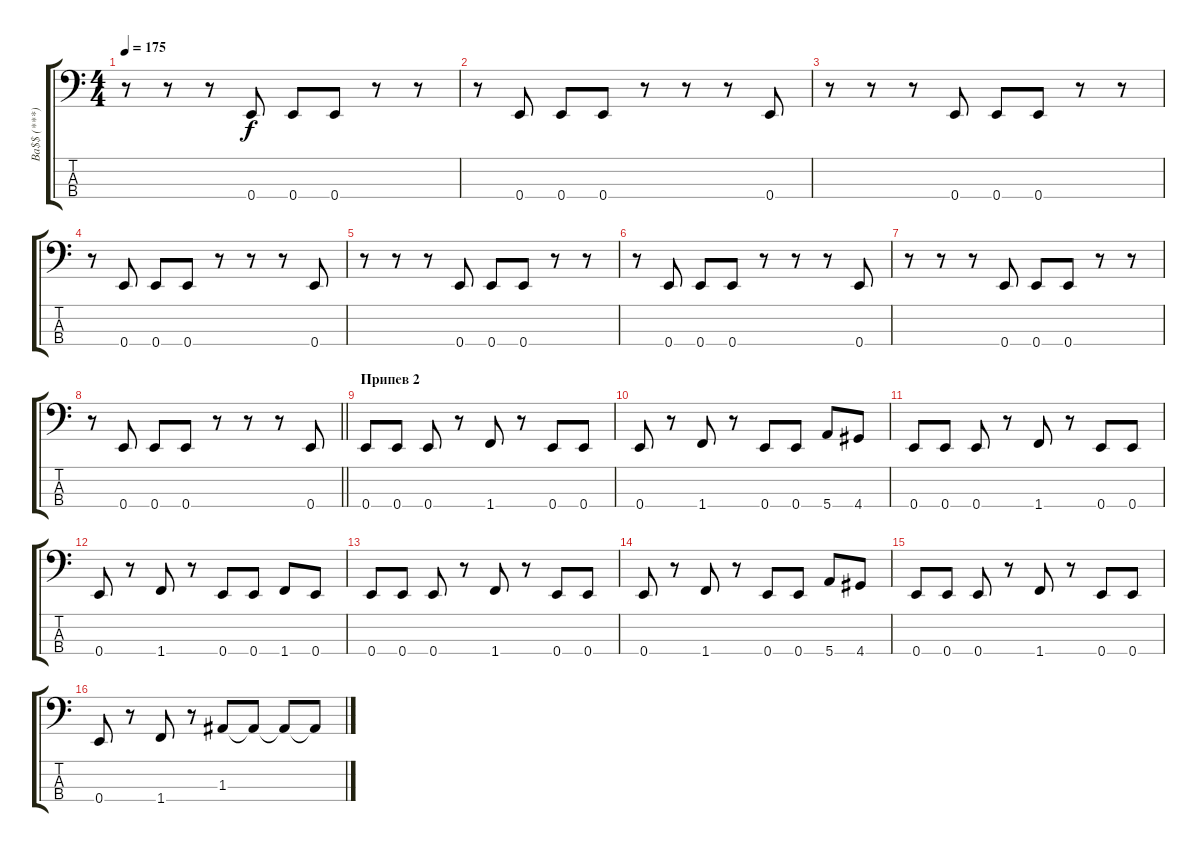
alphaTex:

\track ("Ba$$ (***)" "Ba$$ (***)") {instrument electricbasspick}
\staff {score tabs}
\tuning (G2 D2 A1 E1) {hide}
\ts (4 4)
\tempo 175
\clef f4
\ks c
r.8{dy f} r.8 r.8 0.4.8 0.4.8 0.4.8 r.8 r.8 |
r.8 0.4.8 0.4.8 0.4.8 r.8 r.8 r.8 0.4.8 |
r.8 r.8 r.8 0.4.8 0.4.8 0.4.8 r.8 r.8 |
r.8 0.4.8 0.4.8 0.4.8 r.8 r.8 r.8 0.4.8 |
r.8 r.8 r.8 0.4.8 0.4.8 0.4.8 r.8 r.8 |
r.8 0.4.8 0.4.8 0.4.8 r.8 r.8 r.8 0.4.8 |
r.8 r.8 r.8 0.4.8 0.4.8 0.4.8 r.8 r.8 |
\barLineRight lightlight
r.8 0.4.8 0.4.8 0.4.8 r.8 r.8 r.8 0.4.8 |
\section ("" "Припев 2")
0.4.8 0.4.8 0.4.8 r.8 1.4.8 r.8 0.4.8 0.4.8 |
0.4.8 r.8 1.4.8 r.8 0.4.8 0.4.8 5.4.8 4.4.8 |
0.4.8 0.4.8 0.4.8 r.8 1.4.8 r.8 0.4.8 0.4.8 |
0.4.8 r.8 1.4.8 r.8 0.4.8 0.4.8 1.4.8 0.4.8 |
0.4.8 0.4.8 0.4.8 r.8 1.4.8 r.8 0.4.8 0.4.8 |
0.4.8 r.8 1.4.8 r.8 0.4.8 0.4.8 5.4.8 4.4.8 |
0.4.8 0.4.8 0.4.8 r.8 1.4.8 r.8 0.4.8 0.4.8 |
0.4.8 r.8 1.4.8 r.8 1.3.8 1.3{t}.8 1.3{t}.8 1.3{t}.8
